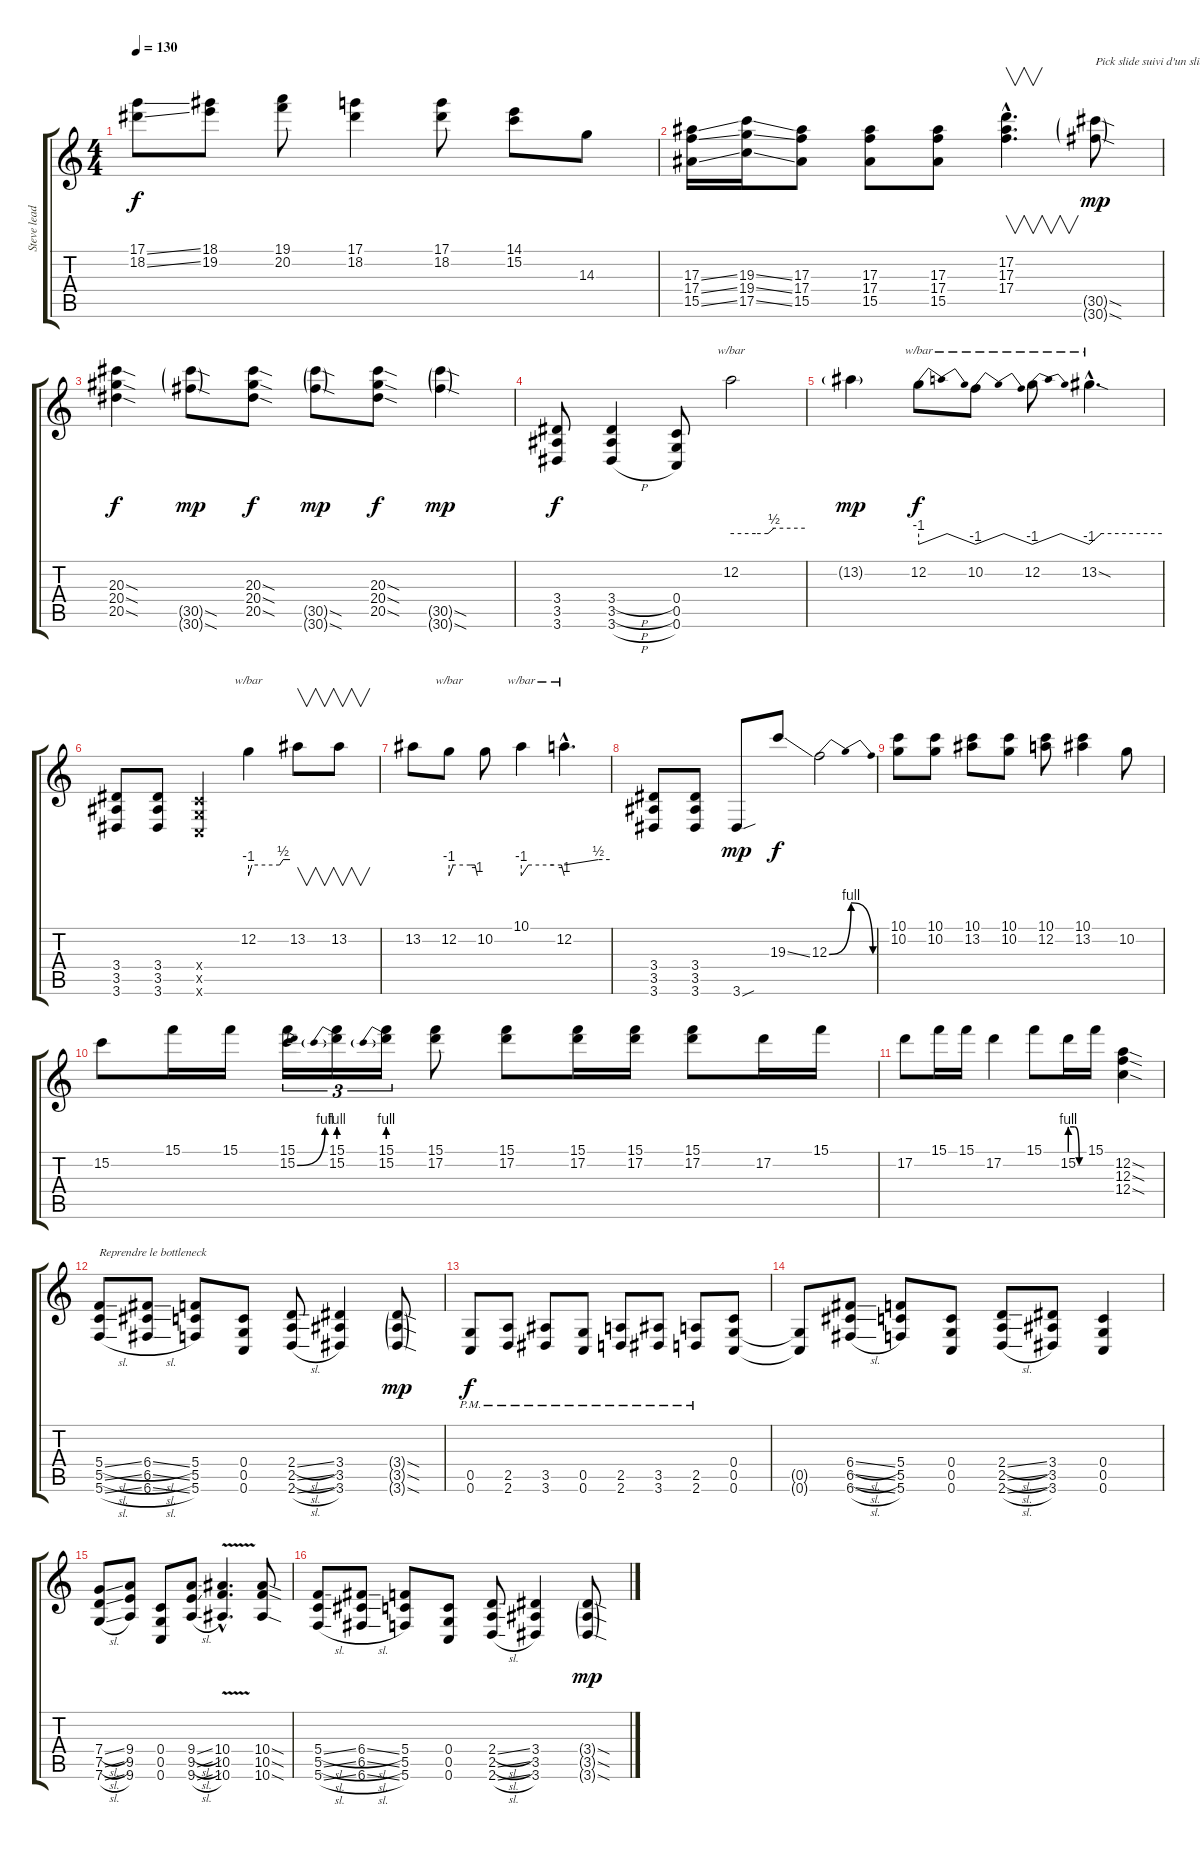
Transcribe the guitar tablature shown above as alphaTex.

\track ("Steve lead" "Steve lead") {instrument distortionguitar}
\staff {score tabs}
\tuning (D4 A3 F3 C3 G2 C2) {hide}
\ts (4 4)
\tempo 130
\clef g2
\ks c
(17.1{ss} 18.2{ss}).8{dy f} (18.1 19.2).8 (19.1 20.2).8 (17.1 18.2).4 (17.1 18.2).8 (14.1 15.2).8 14.3.8 |
(17.3{ss} 17.4{ss} 15.5{ss}).16 (19.3{ss} 19.4{ss} 17.5{ss}).16 (17.3 17.4 15.5).8 (17.3 17.4 15.5).8 (17.3 17.4 15.5).8 (17.2{hac} 17.3{hac} 17.4{hac}).4{v d} (30.5{sod g} 30.6{sod g}).8{txt "Pick slide suivi d'un slide a la main ." dy mp} |
(20.3{sod} 20.4{sod} 20.5{sod}).4{dy f} (30.5{sod g} 30.6{sod g}).8{dy mp} (20.3{sod} 20.4{sod} 20.5{sod}).8{dy f} (30.5{sod g} 30.6{sod g}).8{dy mp} (20.3{sod} 20.4{sod} 20.5{sod}).8{dy f} (30.5{sod g} 30.6{sod g}).4{dy mp} |
(3.4 3.5 3.6).8{dy f} (3.4{h} 3.5{h} 3.6{h}).4 (0.4 0.5 0.6).8 12.2.2{tbe (custom default 0 0 20 0 30 0 35 2 60 2)} |
13.2{g}.4{dy mp} 12.2.8{tbe (dip default 0 -4 15 0 56 0 60 -4) dy f} 10.2.8{tbe (dip default 0 -4 10 0 55 0 60 -4)} 12.2.8{tbe (dip default 0 -4 10 0 55 0 60 -4)} 13.2{sod hac}.4{d tbe (custom default 0 -4 10 0 60 0)} |
(3.4 3.5 3.6).8 (3.4 3.5 3.6).8 (0.4{x} 0.5{x} 0.6{x}).4 12.2.4{tbe (custom default 0 -4 5 0 45 0 50 2 60 2)} 13.2.8{v} 13.2.8{v} |
13.2.8 12.2.8{tbe (custom default 0 -4 9 0 45 0 55 0 60 -4)} 10.2.8 10.1.4{tbe (custom default 0 -4 10 0 45 0 56 0 60 -4)} 12.2{hac}.4{d tbe (custom default 0 0 45 2 60 2)} |
(3.4 3.5 3.6).8 (3.4 3.5 3.6).8 3.6{sou}.8{dy mp} 19.3{ss}.8{dy f} 12.3{be (bendrelease 0 0 30 4 55 4 60 0)}.2 |
(10.1 10.2).8 (10.1 10.2).8 (10.1 13.2).8 (10.1 10.2).8 (10.1 12.2).8 (10.1 13.2).4 10.2.8 |
15.2.8 15.1.16 15.1.16 (15.1 15.2{be (bend 0 0 60 4)}).16{tu (3 2)} (15.1 15.2{be (prebend 0 4 60 4)}).16{tu (3 2)} (15.1 15.2{be (prebend 0 4 60 4)}).16{tu (3 2)} (15.1 17.2).8 (15.1 17.2).8 (15.1 17.2).16 (15.1 17.2).16 (15.1 17.2).8 17.2.16 15.1.16 |
17.2.8 15.1.16 15.1.16 17.2.4 15.1.8 15.2{be (custom 0 4 20 4 40 0 60 0)}.16 15.1.16 (12.2{sod} 12.3{sod} 12.4{sod}).4 |
(5.4{sl} 5.5{sl} 5.6{sl}).8{txt "Reprendre le bottleneck"} (6.4{sl} 6.5{sl} 6.6{sl}).8 (5.4 5.5 5.6).8 (0.4 0.5 0.6).8 (2.4{sl} 2.5{sl} 2.6{sl}).8 (3.4 3.5 3.6).4 (3.4{sod g} 3.5{sod g} 3.6{sod g}).8{dy mp} |
(0.5{pm} 0.6).8{dy f} (2.5{pm} 2.6).8 (3.5{pm} 3.6).8 (0.5{pm} 0.6).8 (2.5{pm} 2.6).8 (3.5{pm} 3.6).8 (2.5{pm} 2.6).8 (0.4 0.5 0.6).8 |
(0.5{t} 0.6{t}).8 (6.4{sl} 6.5{sl} 6.6{sl}).8 (5.4 5.5 5.6).8 (0.4 0.5 0.6).8 (2.4{sl} 2.5{sl} 2.6{sl}).8 (3.4 3.5 3.6).8 (0.4 0.5 0.6).4 |
(7.4{sl} 7.5{sl} 7.6{sl}).8 (9.4 9.5 9.6).8 (0.4 0.5 0.6).8 (9.4{sl} 9.5{sl} 9.6{sl}).8 (10.4{v hac} 10.5{v hac} 10.6{v hac}).4{d} (10.4{sod} 10.5{sod} 10.6{sod}).8 |
(5.4{sl} 5.5{sl} 5.6{sl}).8 (6.4{sl} 6.5{sl} 6.6{sl}).8 (5.4 5.5 5.6).8 (0.4 0.5 0.6).8 (2.4{sl} 2.5{sl} 2.6{sl}).8 (3.4 3.5 3.6).4 (3.4{sod g} 3.5{sod g} 3.6{sod g}).8{dy mp}
